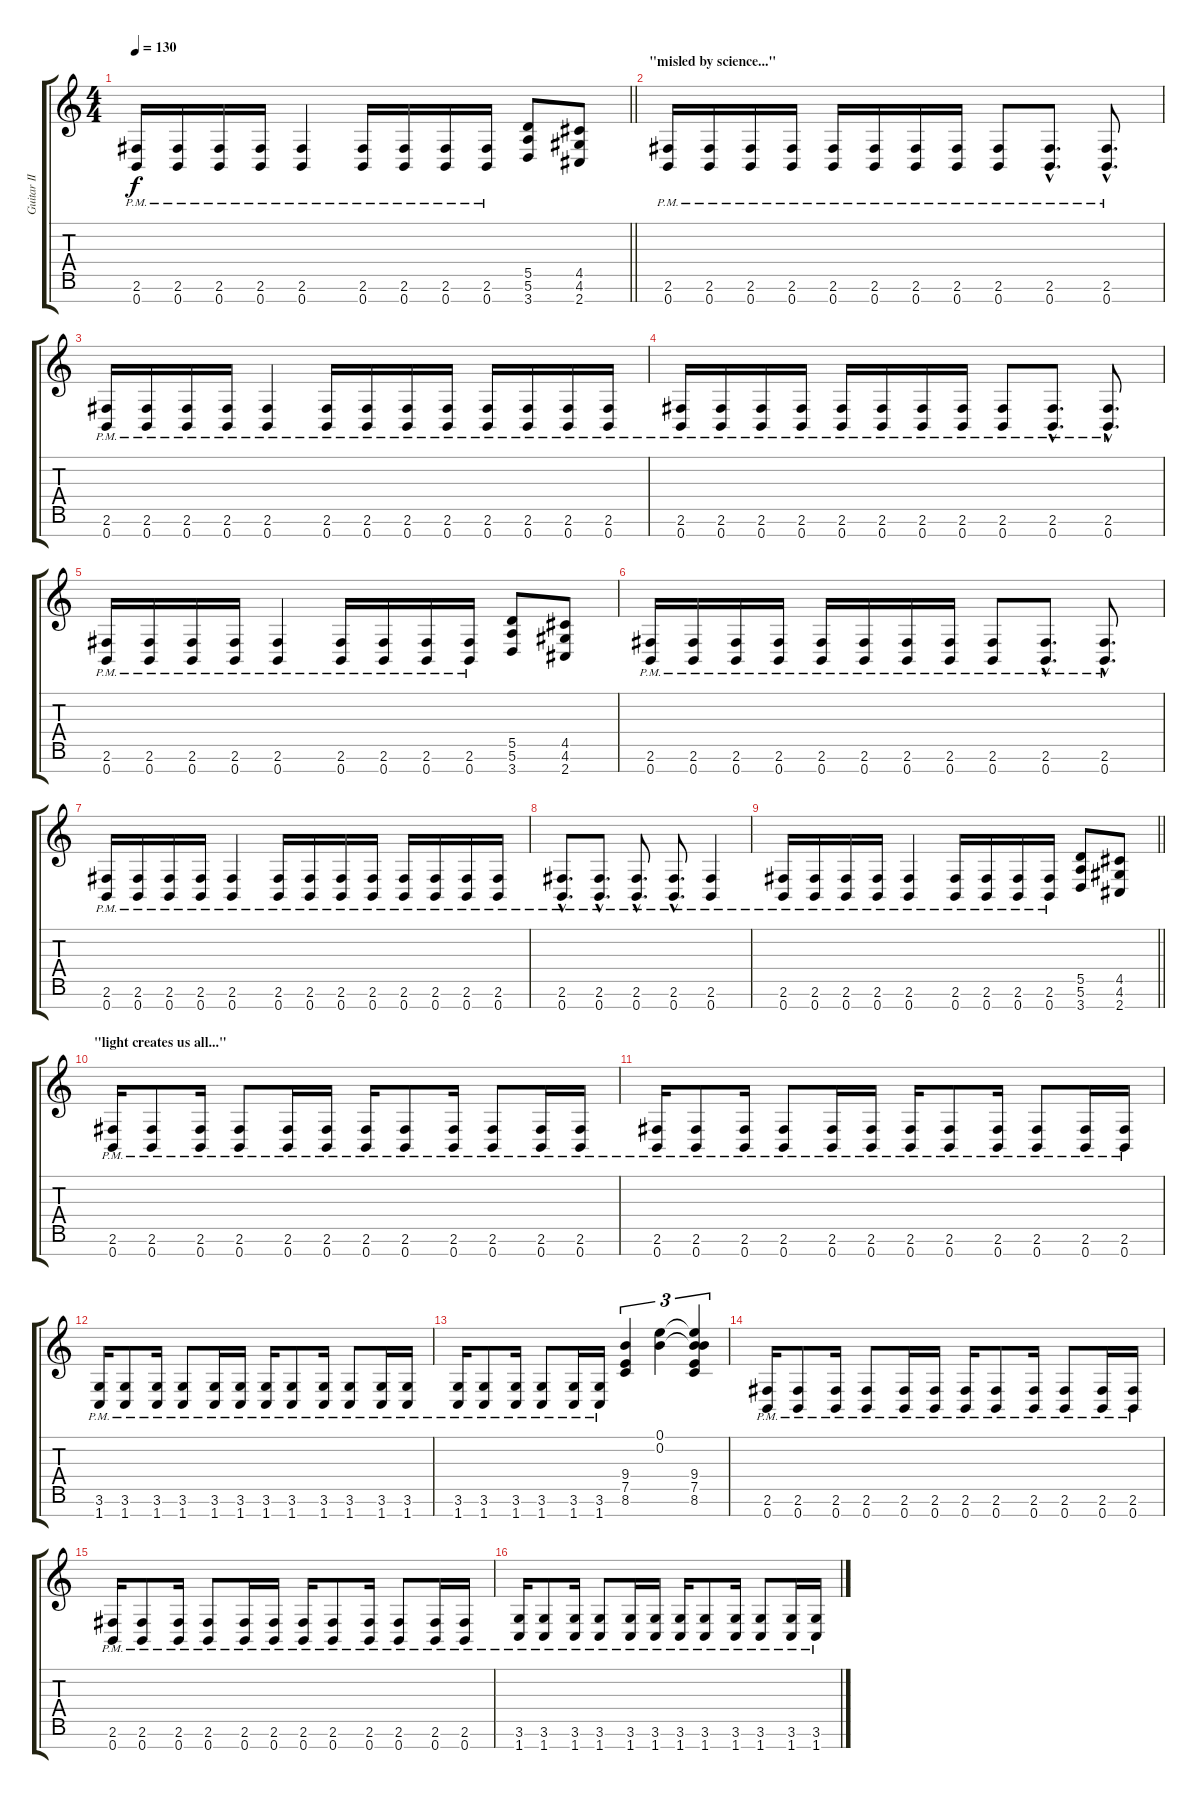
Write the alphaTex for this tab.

\track ("Guitar II" "Guitar II") {instrument distortionguitar}
\staff {score tabs}
\tuning (E4 B3 G3 D3 A2 E2 B1) {hide}
\ts (4 4)
\tempo 130
\clef g2
\barLineRight lightlight
\ks c
(2.6{pm} 0.7{pm}).16{dy f} (2.6{pm} 0.7{pm}).16 (2.6{pm} 0.7{pm}).16 (2.6{pm} 0.7{pm}).16 (2.6{pm} 0.7{pm}).4 (2.6{pm} 0.7{pm}).16 (2.6{pm} 0.7{pm}).16 (2.6{pm} 0.7{pm}).16 (2.6{pm} 0.7{pm}).16 (5.5 5.6 3.7).8 (4.5 4.6 2.7).8 |
\section ("" "\"misled by science...\"")
(2.6{pm} 0.7{pm}).16 (2.6{pm} 0.7{pm}).16 (2.6{pm} 0.7{pm}).16 (2.6{pm} 0.7{pm}).16 (2.6{pm} 0.7{pm}).16 (2.6{pm} 0.7{pm}).16 (2.6{pm} 0.7{pm}).16 (2.6{pm} 0.7{pm}).16 (2.6{pm} 0.7{pm}).8 (2.6{hac pm} 0.7{hac pm}).8{d} (2.6{hac pm} 0.7{hac pm}).8{d} |
(2.6{pm} 0.7{pm}).16 (2.6{pm} 0.7{pm}).16 (2.6{pm} 0.7{pm}).16 (2.6{pm} 0.7{pm}).16 (2.6{pm} 0.7{pm}).4 (2.6{pm} 0.7{pm}).16 (2.6{pm} 0.7{pm}).16 (2.6{pm} 0.7{pm}).16 (2.6{pm} 0.7{pm}).16 (2.6{pm} 0.7{pm}).16 (2.6{pm} 0.7{pm}).16 (2.6{pm} 0.7{pm}).16 (2.6{pm} 0.7{pm}).16 |
(2.6{pm} 0.7{pm}).16 (2.6{pm} 0.7{pm}).16 (2.6{pm} 0.7{pm}).16 (2.6{pm} 0.7{pm}).16 (2.6{pm} 0.7{pm}).16 (2.6{pm} 0.7{pm}).16 (2.6{pm} 0.7{pm}).16 (2.6{pm} 0.7{pm}).16 (2.6{pm} 0.7{pm}).8 (2.6{hac pm} 0.7{hac pm}).8{d} (2.6{hac pm} 0.7{hac pm}).8{d} |
(2.6{pm} 0.7{pm}).16 (2.6{pm} 0.7{pm}).16 (2.6{pm} 0.7{pm}).16 (2.6{pm} 0.7{pm}).16 (2.6{pm} 0.7{pm}).4 (2.6{pm} 0.7{pm}).16 (2.6{pm} 0.7{pm}).16 (2.6{pm} 0.7{pm}).16 (2.6{pm} 0.7{pm}).16 (5.5 5.6 3.7).8 (4.5 4.6 2.7).8 |
(2.6{pm} 0.7{pm}).16 (2.6{pm} 0.7{pm}).16 (2.6{pm} 0.7{pm}).16 (2.6{pm} 0.7{pm}).16 (2.6{pm} 0.7{pm}).16 (2.6{pm} 0.7{pm}).16 (2.6{pm} 0.7{pm}).16 (2.6{pm} 0.7{pm}).16 (2.6{pm} 0.7{pm}).8 (2.6{hac pm} 0.7{hac pm}).8{d} (2.6{hac pm} 0.7{hac pm}).8{d} |
(2.6{pm} 0.7{pm}).16 (2.6{pm} 0.7{pm}).16 (2.6{pm} 0.7{pm}).16 (2.6{pm} 0.7{pm}).16 (2.6{pm} 0.7{pm}).4 (2.6{pm} 0.7{pm}).16 (2.6{pm} 0.7{pm}).16 (2.6{pm} 0.7{pm}).16 (2.6{pm} 0.7{pm}).16 (2.6{pm} 0.7{pm}).16 (2.6{pm} 0.7{pm}).16 (2.6{pm} 0.7{pm}).16 (2.6{pm} 0.7{pm}).16 |
(2.6{hac pm} 0.7{hac pm}).8{d} (2.6{hac pm} 0.7{hac pm}).8{d} (2.6{hac pm} 0.7{hac pm}).8{d} (2.6{hac pm} 0.7{hac pm}).8{d} (2.6{pm} 0.7{pm}).4 |
\barLineRight lightlight
(2.6{pm} 0.7{pm}).16 (2.6{pm} 0.7{pm}).16 (2.6{pm} 0.7{pm}).16 (2.6{pm} 0.7{pm}).16 (2.6{pm} 0.7{pm}).4 (2.6{pm} 0.7{pm}).16 (2.6{pm} 0.7{pm}).16 (2.6{pm} 0.7{pm}).16 (2.6{pm} 0.7{pm}).16 (5.5 5.6 3.7).8 (4.5 4.6 2.7).8 |
\section ("" "\"light creates us all...\"")
(2.6{pm} 0.7{pm}).16 (2.6{pm} 0.7{pm}).8 (2.6{pm} 0.7{pm}).16 (2.6{pm} 0.7{pm}).8 (2.6{pm} 0.7{pm}).16 (2.6{pm} 0.7{pm}).16 (2.6{pm} 0.7{pm}).16 (2.6{pm} 0.7{pm}).8 (2.6{pm} 0.7{pm}).16 (2.6{pm} 0.7{pm}).8 (2.6{pm} 0.7{pm}).16 (2.6{pm} 0.7{pm}).16 |
(2.6{pm} 0.7{pm}).16 (2.6{pm} 0.7{pm}).8 (2.6{pm} 0.7{pm}).16 (2.6{pm} 0.7{pm}).8 (2.6{pm} 0.7{pm}).16 (2.6{pm} 0.7{pm}).16 (2.6{pm} 0.7{pm}).16 (2.6{pm} 0.7{pm}).8 (2.6{pm} 0.7{pm}).16 (2.6{pm} 0.7{pm}).8 (2.6{pm} 0.7{pm}).16 (2.6{pm} 0.7{pm}).16 |
(3.6{pm} 1.7{pm}).16 (3.6{pm} 1.7{pm}).8 (3.6{pm} 1.7{pm}).16 (3.6{pm} 1.7{pm}).8 (3.6{pm} 1.7{pm}).16 (3.6{pm} 1.7{pm}).16 (3.6{pm} 1.7{pm}).16 (3.6{pm} 1.7{pm}).8 (3.6{pm} 1.7{pm}).16 (3.6{pm} 1.7{pm}).8 (3.6{pm} 1.7{pm}).16 (3.6{pm} 1.7{pm}).16 |
(3.6{pm} 1.7{pm}).16 (3.6{pm} 1.7{pm}).8 (3.6{pm} 1.7{pm}).16 (3.6{pm} 1.7{pm}).8 (3.6{pm} 1.7{pm}).16 (3.6{pm} 1.7{pm}).16 (9.4 7.5 8.6).4{tu (3 2)} (0.1 0.2).4{tu (3 2)} (0.1{t} 0.2{t} 9.4 7.5 8.6).4{tu (3 2)} |
(2.6{pm} 0.7{pm}).16 (2.6{pm} 0.7{pm}).8 (2.6{pm} 0.7{pm}).16 (2.6{pm} 0.7{pm}).8 (2.6{pm} 0.7{pm}).16 (2.6{pm} 0.7{pm}).16 (2.6{pm} 0.7{pm}).16 (2.6{pm} 0.7{pm}).8 (2.6{pm} 0.7{pm}).16 (2.6{pm} 0.7{pm}).8 (2.6{pm} 0.7{pm}).16 (2.6{pm} 0.7{pm}).16 |
(2.6{pm} 0.7{pm}).16 (2.6{pm} 0.7{pm}).8 (2.6{pm} 0.7{pm}).16 (2.6{pm} 0.7{pm}).8 (2.6{pm} 0.7{pm}).16 (2.6{pm} 0.7{pm}).16 (2.6{pm} 0.7{pm}).16 (2.6{pm} 0.7{pm}).8 (2.6{pm} 0.7{pm}).16 (2.6{pm} 0.7{pm}).8 (2.6{pm} 0.7{pm}).16 (2.6{pm} 0.7{pm}).16 |
(3.6{pm} 1.7{pm}).16 (3.6{pm} 1.7{pm}).8 (3.6{pm} 1.7{pm}).16 (3.6{pm} 1.7{pm}).8 (3.6{pm} 1.7{pm}).16 (3.6{pm} 1.7{pm}).16 (3.6{pm} 1.7{pm}).16 (3.6{pm} 1.7{pm}).8 (3.6{pm} 1.7{pm}).16 (3.6{pm} 1.7{pm}).8 (3.6{pm} 1.7{pm}).16 (3.6{pm} 1.7{pm}).16
